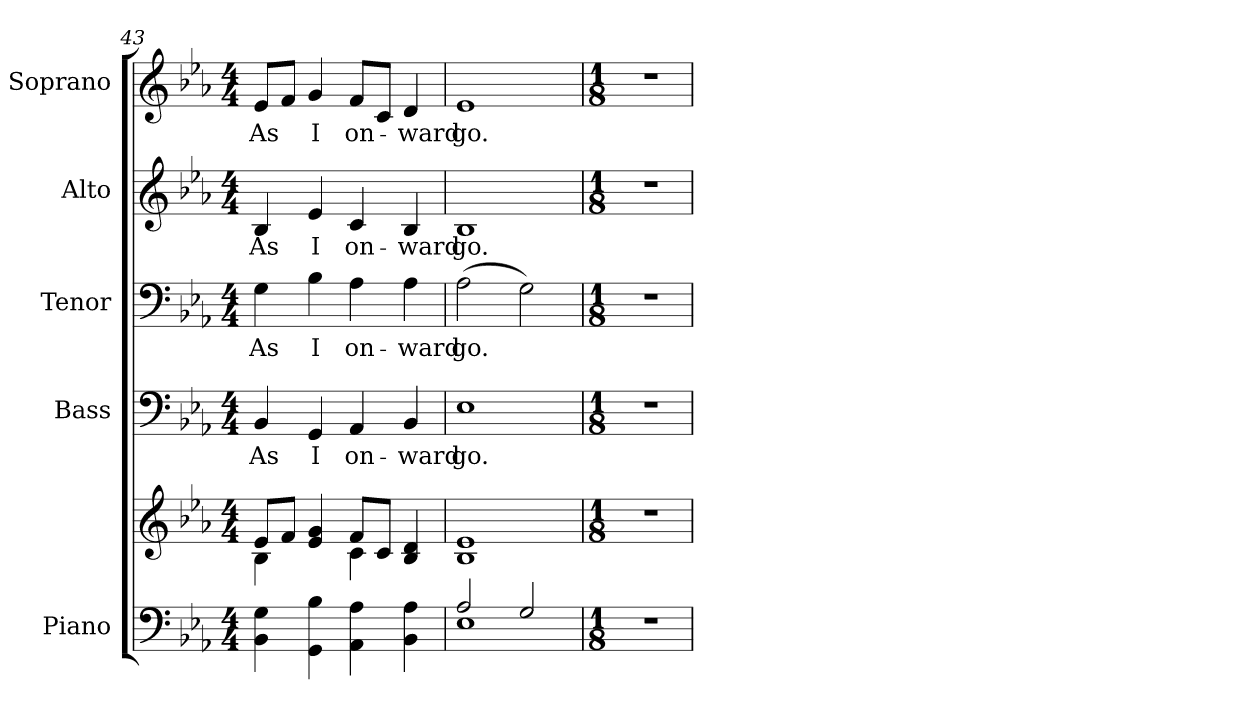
**kern	**kern	**kern	**text	**kern	**text	**kern	**text	**kern	**text
*part5	*part5	*part4	*part4	*part3	*part3	*part2	*part2	*part1	*part1
*staff6	*staff5	*staff4	*staff4	*staff3	*staff3	*staff2	*staff2	*staff1	*staff1
*I"Piano	*	*I"Bass	*	*I"Tenor	*	*I"Alto	*	*I"Soprano	*
*I'Pno.	*	*I'B.	*	*I'T.	*	*I'A.	*	*I'S.	*
!!LO:PB:g=z
*clefF4	*clefG2	*clefF4	*	*clefF4	*	*clefG2	*	*clefG2	*
*k[b-e-a-]	*k[b-e-a-]	*k[b-e-a-]	*	*k[b-e-a-]	*	*k[b-e-a-]	*	*k[b-e-a-]	*
*E-:	*E-:	*E-:	*	*E-:	*	*E-:	*	*E-:	*
*M4/4	*M4/4	*M4/4	*	*M4/4	*	*M4/4	*	*M4/4	*
=43	=43	=43	=43	=43	=43	=43	=43	=43	=43
*	*^	*	*	*	*	*	*	*	*
!	!	!	!	!LO:LY:b:color=#000000	!	!	!	!	!	!
!	!	!	!	!	!	!LO:LY:b:color=#000000	!	!	!	!
!	!	!	!	!	!	!	!	!LO:LY:b:color=#000000	!	!
!	!	!	!	!	!	!	!	!	!	!LO:LY:b:color=#000000
4BB-i\ 4Gi	8e-i/L	4B-i\	4BB-i/	As	4Gi\	As	4B-i/	As	8e-i/L	As
.	8fi/J	.	.	.	.	.	.	.	8fi/J	.
!	!	!	!	!LO:LY:b:color=#000000	!	!	!	!	!	!
!	!	!	!	!	!	!LO:LY:b:color=#000000	!	!	!	!
!	!	!	!	!	!	!	!	!LO:LY:b:color=#000000	!	!
!	!	!	!	!	!	!	!	!	!	!LO:LY:b:color=#000000
4GGi\ 4B-i	4e-i/ 4gi	4ryy	4GGi/	I	4B-i\	I	4e-i/	I	4gi/	I
!	!	!	!	!LO:LY:b:color=#000000	!	!	!	!	!	!
!	!	!	!	!	!	!LO:LY:b:color=#000000	!	!	!	!
!	!	!	!	!	!	!	!	!LO:LY:b:color=#000000	!	!
!	!	!	!	!	!	!	!	!	!	!LO:LY:b:color=#000000
4AA-i\ 4A-i	8fi/L	4ci\	4AA-i/	on-	4A-i\	on-	4ci/	on-	8fi/L	on-
.	8ci/J	.	.	.	.	.	.	.	8ci/J	.
!	!	!	!	!LO:LY:b:color=#000000	!	!	!	!	!	!
!	!	!	!	!	!	!LO:LY:b:color=#000000	!	!	!	!
!	!	!	!	!	!	!	!	!LO:LY:b:color=#000000	!	!
!	!	!	!	!	!	!	!	!	!	!LO:LY:b:color=#000000
4BB-i\ 4A-i	4B-i/ 4di	4ryy	4BB-i/	-ward	4A-i\	-ward	4B-i/	-ward	4di/	-ward
*	*v	*v	*	*	*	*	*	*	*	*
=44	=44	=44	=44	=44	=44	=44	=44	=44	=44
*^	*	*	*	*	*	*	*	*	*
*	*	*^	*	*	*	*	*	*	*	*
!	!	!	!	!	!LO:LY:b:color=#000000	!	!	!	!	!	!
*	*	*v	*v	*	*	*	*	*	*	*	*
*	*	*^	*	*	*	*	*	*	*	*
!	!	!	!	!	!	!	!LO:LY:b:color=#000000	!	!	!	!
*	*	*v	*v	*	*	*	*	*	*	*	*
*	*	*^	*	*	*	*	*	*	*	*
!	!	!	!	!	!	!	!	!	!LO:LY:b:color=#000000	!	!
*	*	*v	*v	*	*	*	*	*	*	*	*
*	*	*^	*	*	*	*	*	*	*	*
!	!	!	!	!	!	!	!	!	!	!	!LO:LY:b:color=#000000
*	*	*v	*v	*	*	*	*	*	*	*	*
2A-i/	1E-i	1B-i 1e-i	1E-i	go.	(2A-i\	go.	1B-i	go.	1e-i	go.
2Gi/	.	.	.	.	2Gi\)	.	.	.	.	.
*v	*v	*	*	*	*	*	*	*	*	*
!!LO:PB:g=z
=45	=45	=45	=45	=45	=45	=45	=45	=45	=45
*M1/8	*M1/8	*M1/8	*	*M1/8	*	*M1/8	*	*M1/8	*
!LO:N:vis=1	!LO:N:vis=1	!LO:N:vis=1	!	!LO:N:vis=1	!	!LO:N:vis=1	!	!LO:N:vis=1	!
8r	8r	8r	.	8r	.	8r	.	8r	.
=	=	=	=	=	=	=	=	=	=
*-	*-	*-	*-	*-	*-	*-	*-	*-	*-
